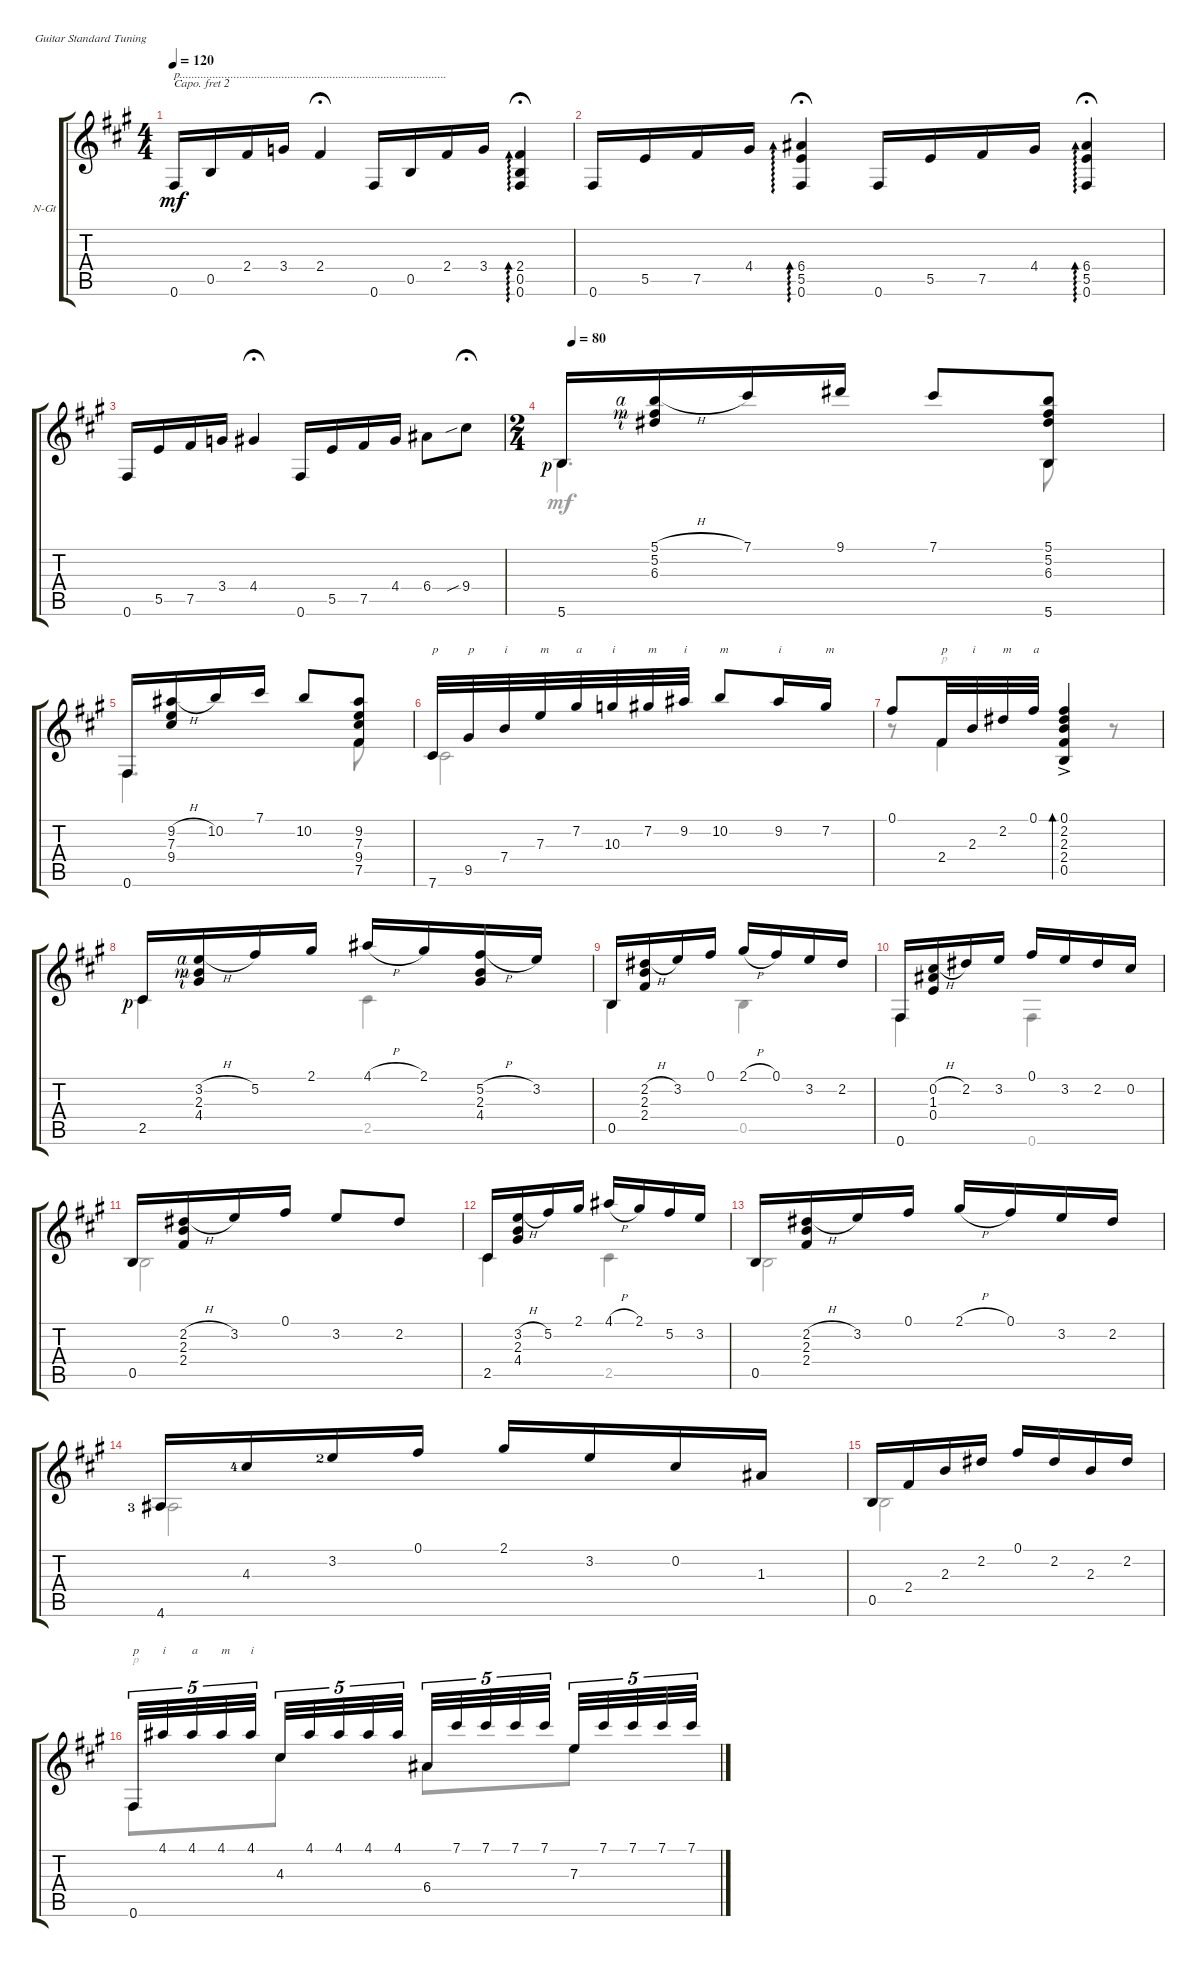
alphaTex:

\defaultSystemsLayout 4
\bracketExtendMode groupsimilarinstruments
\firstSystemTrackNameOrientation horizontal
\otherSystemsTrackNameOrientation horizontal
\track ("Nylon Guitar" "N-Gt") {instrument acousticguitarnylon}
\staff {score tabs}
\capo 2
\tuning (E4 B3 G3 D3 A2 E2)
\voice
\ts (4 4)
\tempo 120
\clef g2
\ks a
0.6.16{txt "p........................................................................................." dy mf instrument acousticguitarnylon} 0.5.16 2.4.16 3.4.16 2.4.4{fermata (medium 0.46)} 0.6.16 0.5.16 2.4.16 3.4.16 (2.4 0.5 0.6).4{ad 30 fermata (medium 0.46)} |
0.6.16 5.5.16 7.5.16 4.4.16 (6.4 5.5 0.6).4{ad 0 fermata (medium 0.46)} 0.6.16 5.5.16 7.5.16 4.4.16 (6.4 5.5 0.6).4{ad 0 fermata (medium 0.46)} |
0.6.16 5.5.16 7.5.16 3.4.16 4.4.4{fermata (medium 0.46)} 0.6.16 5.5.16 7.5.16 4.4.16 6.4.8 9.4{sib}.8{fermata (medium 0.46)} |
\ts (2 4)
\tempo (80 0.01875)
5.6{rf 1}.16 (5.1{h rf 4} 5.2{rf 3} 6.3{rf 2}).16 7.1.16 9.1.16 7.1.8 (5.1 5.2 6.3 5.6).8 |
0.6.16 (9.2{h} 7.3 9.4).16 10.2.16 7.1.16 10.2.8 (9.2 7.3 9.4 7.5).8 |
7.6.32{txt "p"} 9.5.32{txt "p"} 7.4.32{txt "i"} 7.3.32{txt "m"} 7.2.32{txt "a"} 10.3.32{txt "i"} 7.2.32{txt "m"} 9.2.32{txt "i"} 10.2.8{txt "m"} 9.2.16{txt "i"} 7.2.16{txt "m"} |
0.1.8 2.4.32{txt "p"} 2.3.32{txt "i"} 2.2.32{txt "m"} 0.1.32{txt "a"} (0.1 2.2 2.3 2.4 0.5{ac}).4{bd 30} |
2.5{rf 1}.16 (3.2{h rf 4} 2.3{rf 3} 4.4{rf 2}).16 5.2.16 2.1.16 4.1{h}.16 2.1.16 (5.2{h} 2.3 4.4).16 3.2.16 |
0.5.16 (2.2{h} 2.3 2.4).16 3.2.16 0.1.16 2.1{h}.16 0.1.16 3.2.16 2.2.16 |
0.6.16 (0.2{h} 1.3 0.4).16 2.2.16 3.2.16 0.1.16 3.2.16 2.2.16 0.2.16 |
0.5.16 (2.2{h} 2.3 2.4).16 3.2.16 0.1.16 3.2.8 2.2.8 |
2.5.16 (3.2{h} 2.3 4.4).16 5.2.16 2.1.16 4.1{h}.16 2.1.16 5.2.16 3.2.16 |
0.5.16 (2.2{h} 2.3 2.4).16 3.2.16 0.1.16 2.1{h}.16 0.1.16 3.2.16 2.2.16 |
4.6{lf 4}.16 4.3{lf 5}.16 3.2{lf 3}.16 0.1.16 2.1.16 3.2.16 0.2.16 1.3.16 |
0.5.16 2.4.16 2.3.16 2.2.16 0.1.16 2.2.16 2.3.16 2.2.16 |
0.6.32{tu (5 4) txt "p"} 4.1.32{tu (5 4) txt "i"} 4.1.32{tu (5 4) txt "a"} 4.1.32{tu (5 4) txt "m"} 4.1.32{tu (5 4) txt "i"} 4.3.32{tu (5 4)} 4.1.32{tu (5 4)} 4.1.32{tu (5 4)} 4.1.32{tu (5 4)} 4.1.32{tu (5 4)} 6.4.32{tu (5 4)} 7.1.32{tu (5 4)} 7.1.32{tu (5 4)} 7.1.32{tu (5 4)} 7.1.32{tu (5 4)} 7.3.32{tu (5 4)} 7.1.32{tu (5 4)} 7.1.32{tu (5 4)} 7.1.32{tu (5 4)} 7.1.32{tu (5 4)}
\voice
\clef g2
\ottava regular
\simile none
\ks a
|
|
|
5.6{rf 1}.4{d} 5.6.8 |
0.6.4{d} 7.5.8 |
7.6.2 |
r.8 2.4.4{txt "p"} r.8 |
2.5{rf 1}.4 2.5.4 |
0.5.4 0.5.4 |
0.6.4 0.6.4 |
0.5.2 |
2.5.4 2.5.4 |
0.5.2 |
4.6{lf 4}.2 |
0.5.2 |
0.6.8{txt "p"} 4.3.8 6.4.8 7.3.8
